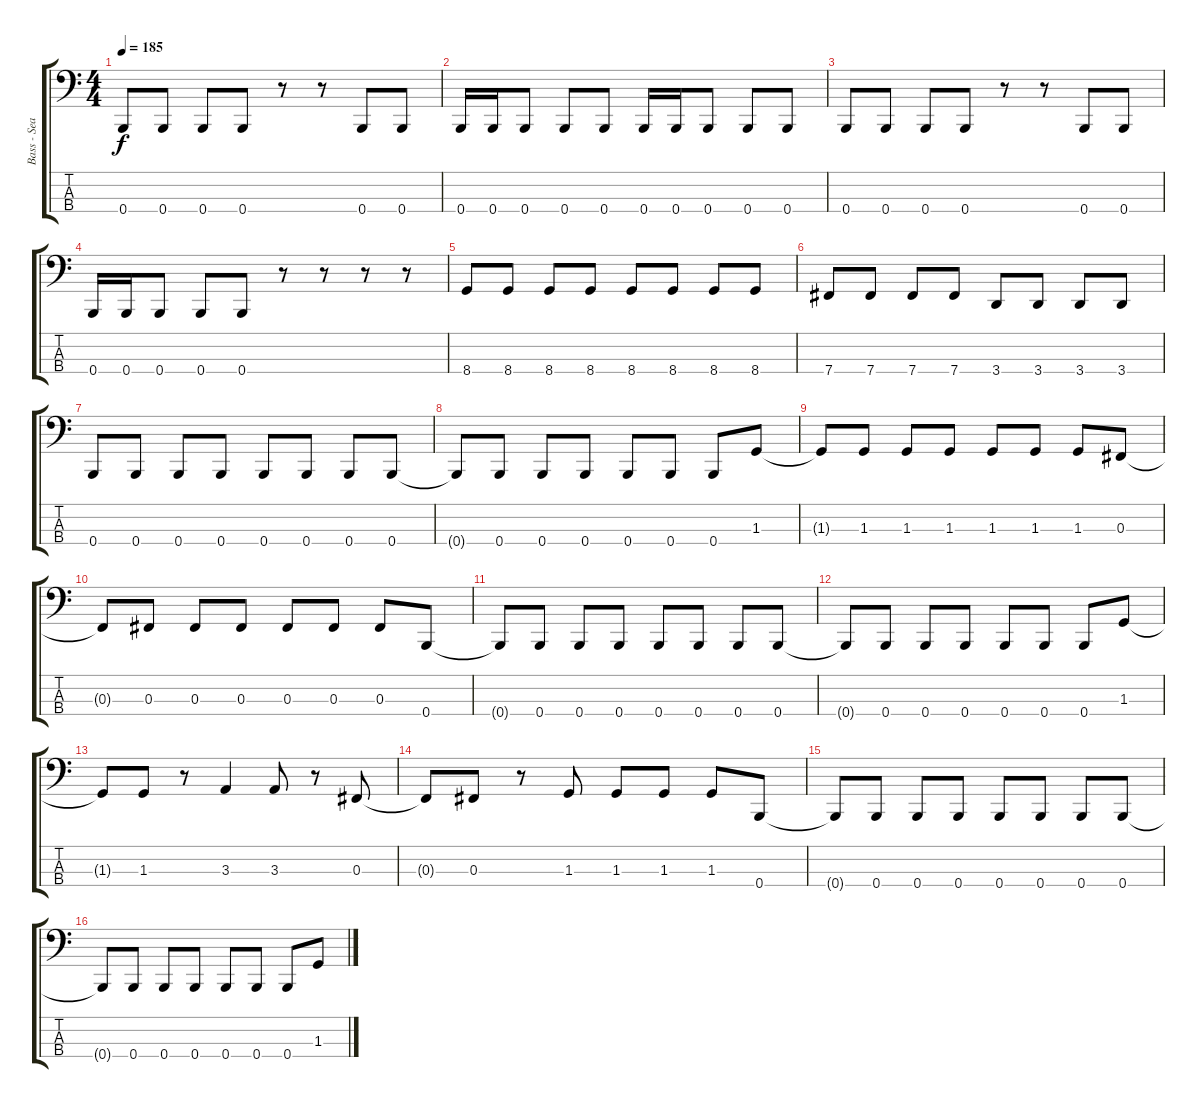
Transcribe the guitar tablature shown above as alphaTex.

\track ("Bass - Sean" "Bass - Sea") {instrument electricbasspick}
\staff {score tabs}
\tuning (E2 B1 Gb1 B0) {hide}
\ts (4 4)
\tempo 185
\clef f4
\ks c
0.4.8{dy f} 0.4.8 0.4.8 0.4.8 r.8 r.8 0.4.8 0.4.8 |
0.4.16 0.4.16 0.4.8 0.4.8 0.4.8 0.4.16 0.4.16 0.4.8 0.4.8 0.4.8 |
0.4.8 0.4.8 0.4.8 0.4.8 r.8 r.8 0.4.8 0.4.8 |
0.4.16 0.4.16 0.4.8 0.4.8 0.4.8 r.8 r.8 r.8 r.8 |
8.4.8 8.4.8 8.4.8 8.4.8 8.4.8 8.4.8 8.4.8 8.4.8 |
7.4.8 7.4.8 7.4.8 7.4.8 3.4.8 3.4.8 3.4.8 3.4.8 |
0.4.8 0.4.8 0.4.8 0.4.8 0.4.8 0.4.8 0.4.8 0.4.8 |
0.4{t}.8 0.4.8 0.4.8 0.4.8 0.4.8 0.4.8 0.4.8 1.3.8 |
1.3{t}.8 1.3.8 1.3.8 1.3.8 1.3.8 1.3.8 1.3.8 0.3.8 |
0.3{t}.8 0.3.8 0.3.8 0.3.8 0.3.8 0.3.8 0.3.8 0.4.8 |
0.4{t}.8 0.4.8 0.4.8 0.4.8 0.4.8 0.4.8 0.4.8 0.4.8 |
0.4{t}.8 0.4.8 0.4.8 0.4.8 0.4.8 0.4.8 0.4.8 1.3.8 |
1.3{t}.8 1.3.8 r.8 3.3.4 3.3.8 r.8 0.3.8 |
0.3{t}.8 0.3.8 r.8 1.3.8 1.3.8 1.3.8 1.3.8 0.4.8 |
0.4{t}.8 0.4.8 0.4.8 0.4.8 0.4.8 0.4.8 0.4.8 0.4.8 |
0.4{t}.8 0.4.8 0.4.8 0.4.8 0.4.8 0.4.8 0.4.8 1.3.8
